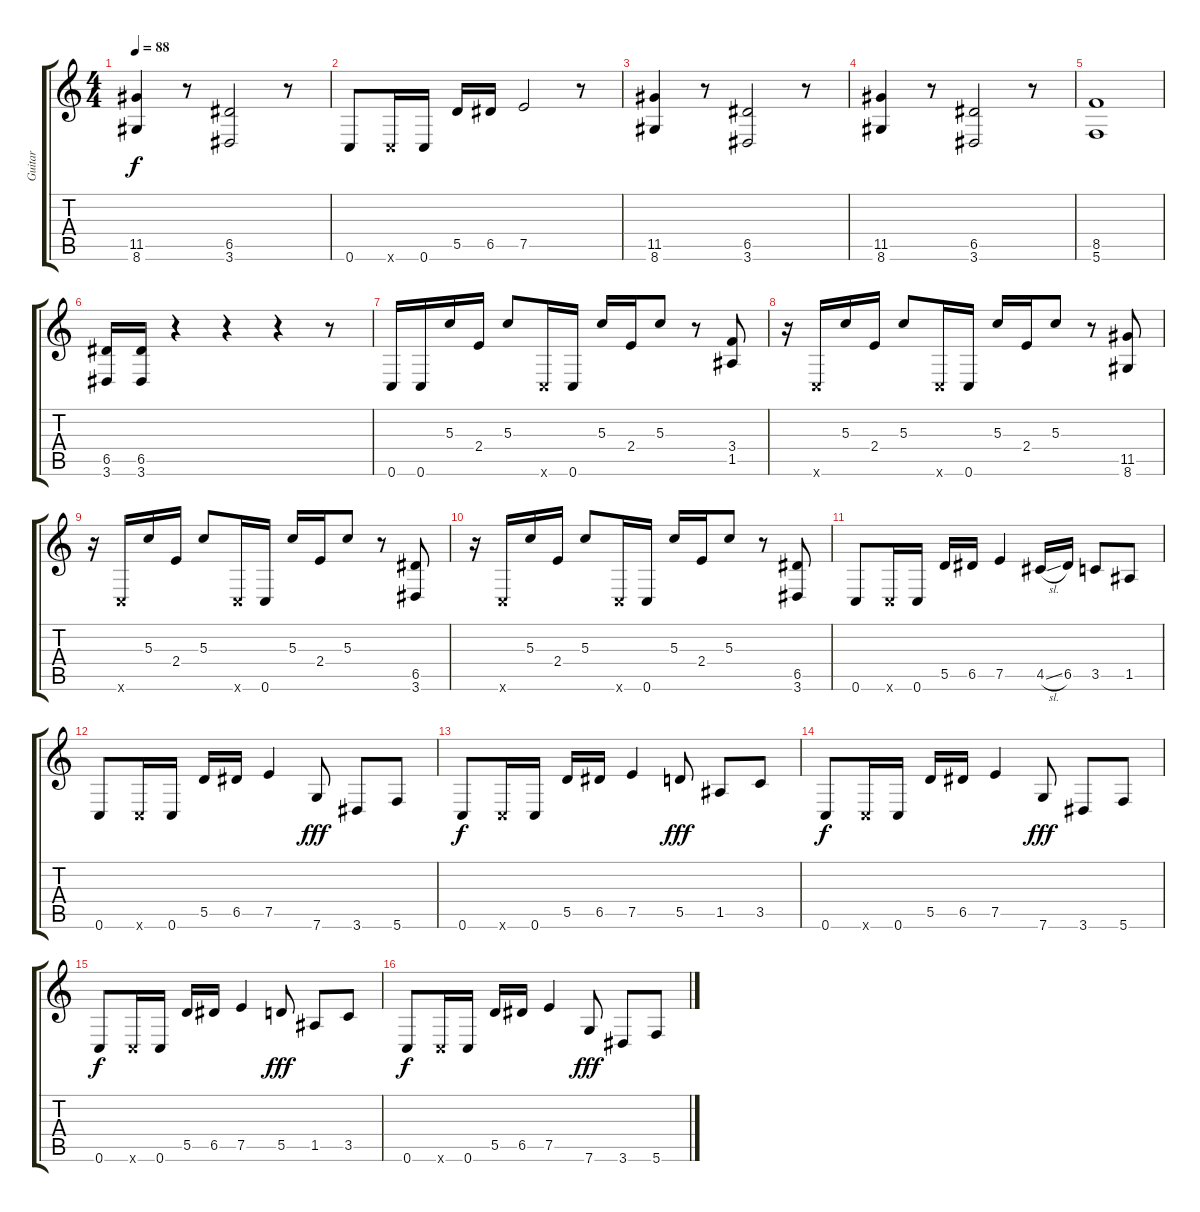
\track ("Guitar" "Guitar") {instrument distortionguitar}
\staff {score tabs}
\tuning (E4 B3 G3 D3 A2 C2) {hide}
\ts (4 4)
\tempo 88
\clef g2
\ks c
(11.5 8.6).4{dy f} r.8 (6.5 3.6).2 r.8 |
0.6.8 0.6{x}.16 0.6.16 5.5.16 6.5.16 7.5.2 r.8 |
(11.5 8.6).4 r.8 (6.5 3.6).2 r.8 |
(11.5 8.6).4 r.8 (6.5 3.6).2 r.8 |
(8.5 5.6).1 |
(6.5 3.6).16 (6.5 3.6).16 r.4 r.4 r.4 r.8 |
0.6.16 0.6.16 5.3.16 2.4.16 5.3.8 0.6{x}.16 0.6.16 5.3.16 2.4.16 5.3.8 r.8 (3.4 1.5).8 |
r.16 0.6{x}.16 5.3.16 2.4.16 5.3.8 0.6{x}.16 0.6.16 5.3.16 2.4.16 5.3.8 r.8 (11.5 8.6).8 |
r.16 0.6{x}.16 5.3.16 2.4.16 5.3.8 0.6{x}.16 0.6.16 5.3.16 2.4.16 5.3.8 r.8 (6.5 3.6).8 |
r.16 0.6{x}.16 5.3.16 2.4.16 5.3.8 0.6{x}.16 0.6.16 5.3.16 2.4.16 5.3.8 r.8 (6.5 3.6).8 |
0.6.8 0.6{x}.16 0.6.16 5.5.16 6.5.16 7.5.4 4.5{sl}.16 6.5.16 3.5.8 1.5.8 |
0.6.8 0.6{x}.16 0.6.16 5.5.16 6.5.16 7.5.4 7.6.8{dy fff} 3.6.8 5.6.8 |
0.6.8{dy f} 0.6{x}.16 0.6.16 5.5.16 6.5.16 7.5.4 5.5.8{dy fff} 1.5.8 3.5.8 |
0.6.8{dy f} 0.6{x}.16 0.6.16 5.5.16 6.5.16 7.5.4 7.6.8{dy fff} 3.6.8 5.6.8 |
0.6.8{dy f} 0.6{x}.16 0.6.16 5.5.16 6.5.16 7.5.4 5.5.8{dy fff} 1.5.8 3.5.8 |
0.6.8{dy f} 0.6{x}.16 0.6.16 5.5.16 6.5.16 7.5.4 7.6.8{dy fff} 3.6.8 5.6.8
